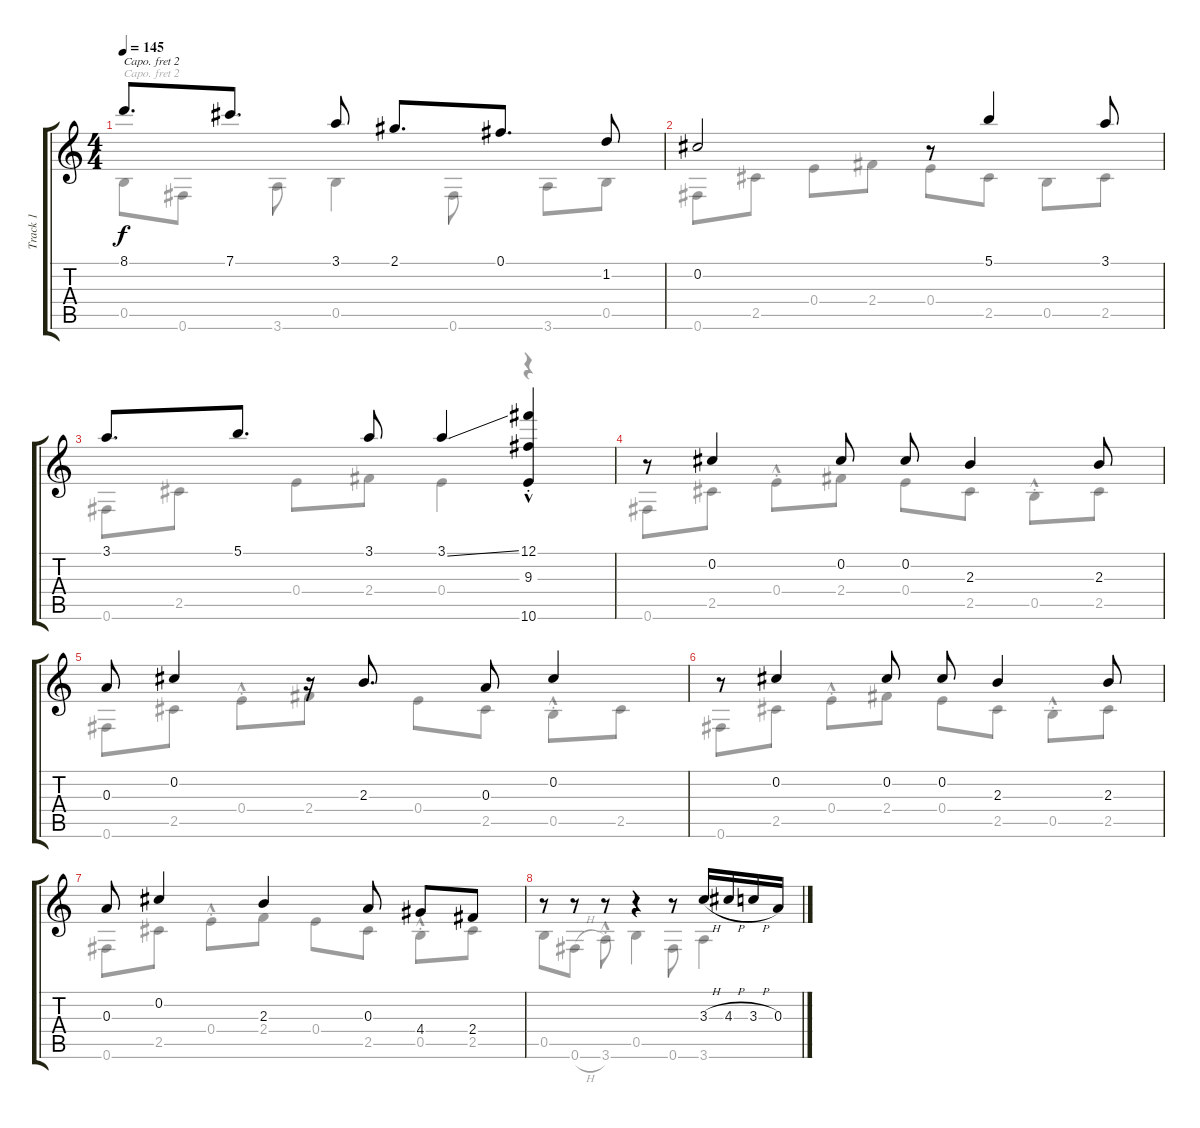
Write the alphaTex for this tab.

\track ("Track 1" "Track 1") {instrument acousticguitarnylon}
\staff {score tabs}
\capo 2
\tuning (E4 B3 G3 D3 A2 E2) {hide}
\voice
\ts (4 4)
\tempo 145
\clef g2
\ks c
8.1.8{d dy f} 7.1.8{d} 3.1.8 2.1.8{d} 0.1.8{d} 1.2.8 |
0.2.2 r.8 5.1.4 3.1.8 |
3.1.8{d} 5.1.8{d} 3.1.8 3.1{ss}.4 (12.1{hac st} 9.3{hac st} 10.6{hac st}).4 |
r.8 0.2.4 0.2.8 0.2.8 2.3.4 2.3.8 |
0.3.8 0.2.4 r.16 2.3.8{d} 0.3.8 0.2.4 |
r.8 0.2.4 0.2.8 0.2.8 2.3.4 2.3.8 |
0.3.8 0.2.4 2.3.4 0.3.8 4.4.8 2.4.8 |
r.8 r.8 r.8 r.4 r.8 3.3{h}.16 4.3{h}.16 3.3{h}.16 0.3.16
\voice
\clef g2
\ottava regular
\simile none
\ks c
0.5.8{dy f} 0.6.8 3.6.8 0.5.4 0.6.8 3.6.8 0.5.8 |
0.6.8 2.5.8 0.4.8 2.4.8 0.4.8 2.5.8 0.5.8 2.5.8 |
0.6.8 2.5.8 0.4.8 2.4.8 0.4.4 r.4 |
0.6.8 2.5.8 0.4{hac st}.8 2.4.8 0.4.8 2.5.8 0.5{hac st}.8 2.5.8 |
0.6.8 2.5.8 0.4{hac st}.8 2.4.8 0.4.8 2.5.8 0.5{hac st}.8 2.5.8 |
0.6.8 2.5.8 0.4{hac st}.8 2.4.8 0.4.8 2.5.8 0.5{hac st}.8 2.5.8 |
0.6.8 2.5.8 0.4{hac st}.8 2.4.8 0.4.8 2.5.8 0.5{hac st}.8 2.5.8 |
0.5.8 0.6{h}.8 3.6{hac st}.8 0.5.4 0.6.8 3.6.4
